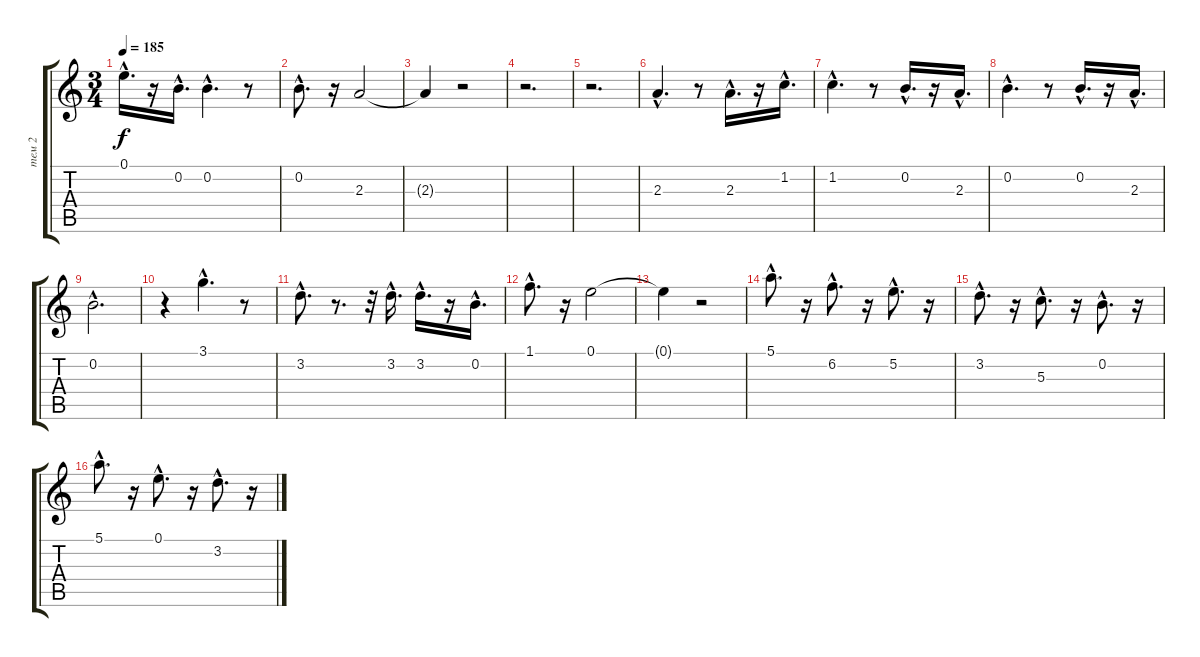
\track ("тем 2" "тем 2") {instrument acousticguitarsteel}
\staff {score tabs}
\tuning (E4 B3 G3 D3 A2 E2) {hide}
\ts (3 4)
\tempo 185
\clef g2
\ks c
0.1{hac}.16{d dy f} r.16 0.2{hac}.16{d} 0.2{hac}.4{d} r.8 |
0.2{hac}.8{d} r.16 2.3.2 |
2.3{t}.4 r.2 |
r.2{d} |
r.2{d} |
2.3{hac}.4{d} r.8 2.3{hac}.16{d} r.16 1.2{hac}.16{d} |
1.2{hac}.4{d} r.8 0.2{hac}.16{d} r.16 2.3{hac}.16{d} |
0.2{hac}.4{d} r.8 0.2{hac}.16{d} r.16 2.3{hac}.16{d} |
0.2{hac}.2{d} |
r.4 3.1{hac}.4{d} r.8 |
3.2{hac}.8{d} r.8{d} r.32 3.2{hac}.16{d} 3.2{hac}.16{d} r.16 0.2{hac}.16{d} |
1.1{hac}.8{d} r.16 0.1.2 |
0.1{t}.4 r.2 |
5.1{hac}.8{d} r.16 6.2{hac}.8{d} r.16 5.2{hac}.8{d} r.16 |
3.2{hac}.8{d} r.16 5.3{hac}.8{d} r.16 0.2{hac}.8{d} r.16 |
5.1{hac}.8{d} r.16 0.1{hac}.8{d} r.16 3.2{hac}.8{d} r.16
